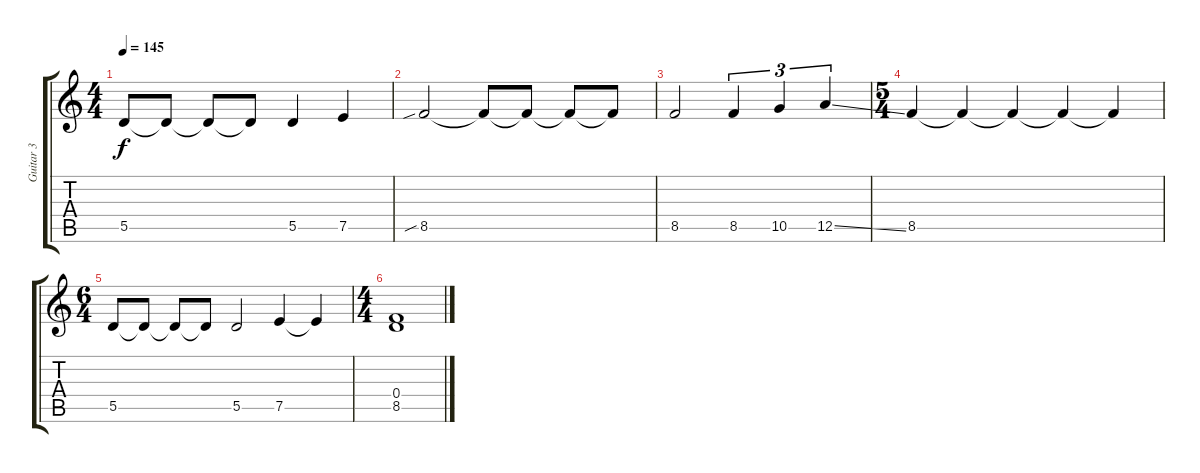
\track ("Guitar 3" "Guitar 3") {instrument distortionguitar}
\staff {score tabs}
\tuning (E4 B3 G3 D3 A2 E2) {hide}
\ts (4 4)
\tempo 145
\clef g2
\ks c
5.5.8{dy f} 5.5{t}.8 5.5{t}.8 5.5{t}.8 5.5.4 7.5.4 |
8.5{sib}.2 8.5{t}.8 8.5{t}.8 8.5{t}.8 8.5{t}.8 |
8.5.2 8.5.4{tu (3 2)} 10.5.4{tu (3 2)} 12.5{ss}.4{tu (3 2)} |
\ts (5 4)
8.5.4 8.5{t}.4 8.5{t}.4 8.5{t}.4 8.5{t}.4 |
\ts (6 4)
5.5.8 5.5{t}.8 5.5{t}.8 5.5{t}.8 5.5.2 7.5.4 7.5{t}.4 |
\ts (4 4)
(0.4 8.5).1
